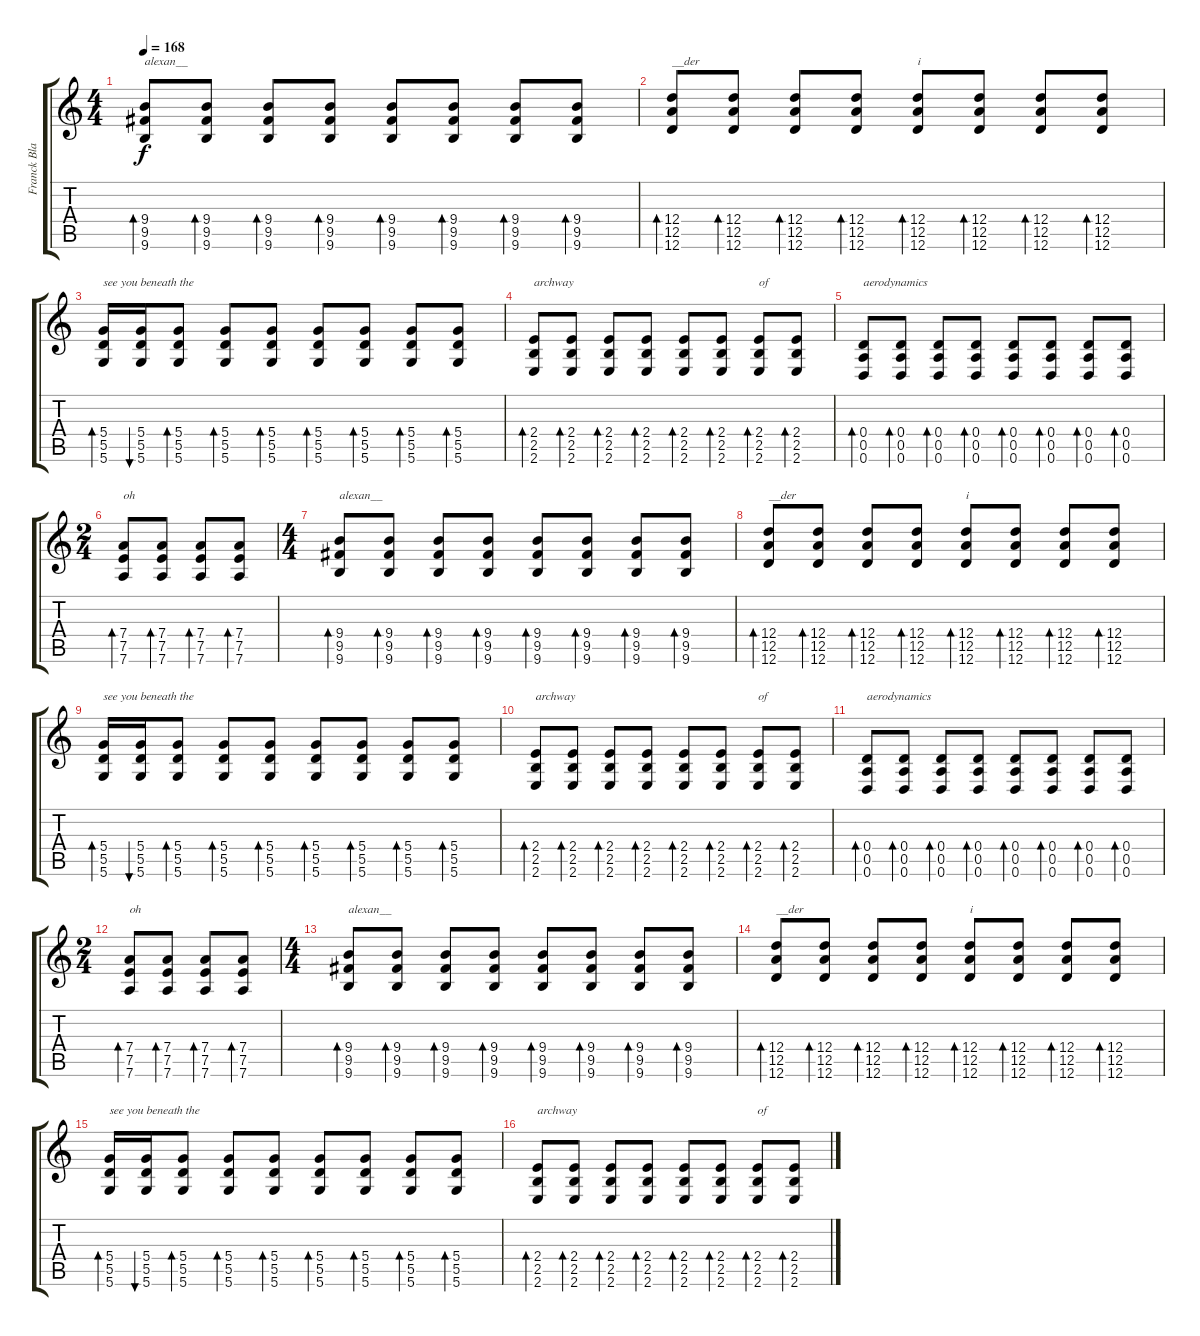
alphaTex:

\track ("Franck Black" "Franck Bla") {instrument distortionguitar}
\staff {score tabs}
\tuning (E4 B3 G3 D3 A2 D2) {hide}
\ts (4 4)
\tempo 168
\clef g2
\ks c
(9.4 9.5 9.6).8{bd 60 txt "alexan__" dy f} (9.4 9.5 9.6).8{bd 60} (9.4 9.5 9.6).8{bd 60} (9.4 9.5 9.6).8{bd 60} (9.4 9.5 9.6).8{bd 60} (9.4 9.5 9.6).8{bd 60} (9.4 9.5 9.6).8{bd 60} (9.4 9.5 9.6).8{bd 60} |
(12.4 12.5 12.6).8{bd 60 txt "__der"} (12.4 12.5 12.6).8{bd 60} (12.4 12.5 12.6).8{bd 60} (12.4 12.5 12.6).8{bd 60} (12.4 12.5 12.6).8{bd 60 txt "i"} (12.4 12.5 12.6).8{bd 60} (12.4 12.5 12.6).8{bd 60} (12.4 12.5 12.6).8{bd 60} |
(5.4 5.5 5.6).16{bd 60 txt "see you beneath the"} (5.4 5.5 5.6).16{bu 60} (5.4 5.5 5.6).8{bd 60} (5.4 5.5 5.6).8{bd 60} (5.4 5.5 5.6).8{bd 60} (5.4 5.5 5.6).8{bd 60} (5.4 5.5 5.6).8{bd 60} (5.4 5.5 5.6).8{bd 60} (5.4 5.5 5.6).8{bd 60} |
(2.4 2.5 2.6).8{bd 60 txt "archway"} (2.4 2.5 2.6).8{bd 60} (2.4 2.5 2.6).8{bd 60} (2.4 2.5 2.6).8{bd 60} (2.4 2.5 2.6).8{bd 60} (2.4 2.5 2.6).8{bd 60} (2.4 2.5 2.6).8{bd 60 txt "of"} (2.4 2.5 2.6).8{bd 60} |
(0.4 0.5 0.6).8{bd 60 txt "aerodynamics"} (0.4 0.5 0.6).8{bd 60} (0.4 0.5 0.6).8{bd 60} (0.4 0.5 0.6).8{bd 60} (0.4 0.5 0.6).8{bd 60} (0.4 0.5 0.6).8{bd 60} (0.4 0.5 0.6).8{bd 60} (0.4 0.5 0.6).8{bd 60} |
\ts (2 4)
(7.4 7.5 7.6).8{bd 60 txt "oh"} (7.4 7.5 7.6).8{bd 60} (7.4 7.5 7.6).8{bd 60} (7.4 7.5 7.6).8{bd 60} |
\ts (4 4)
(9.4 9.5 9.6).8{bd 60 txt "alexan__"} (9.4 9.5 9.6).8{bd 60} (9.4 9.5 9.6).8{bd 60} (9.4 9.5 9.6).8{bd 60} (9.4 9.5 9.6).8{bd 60} (9.4 9.5 9.6).8{bd 60} (9.4 9.5 9.6).8{bd 60} (9.4 9.5 9.6).8{bd 60} |
(12.4 12.5 12.6).8{bd 60 txt "__der"} (12.4 12.5 12.6).8{bd 60} (12.4 12.5 12.6).8{bd 60} (12.4 12.5 12.6).8{bd 60} (12.4 12.5 12.6).8{bd 60 txt "i"} (12.4 12.5 12.6).8{bd 60} (12.4 12.5 12.6).8{bd 60} (12.4 12.5 12.6).8{bd 60} |
(5.4 5.5 5.6).16{bd 60 txt "see you beneath the"} (5.4 5.5 5.6).16{bu 60} (5.4 5.5 5.6).8{bd 60} (5.4 5.5 5.6).8{bd 60} (5.4 5.5 5.6).8{bd 60} (5.4 5.5 5.6).8{bd 60} (5.4 5.5 5.6).8{bd 60} (5.4 5.5 5.6).8{bd 60} (5.4 5.5 5.6).8{bd 60} |
(2.4 2.5 2.6).8{bd 60 txt "archway"} (2.4 2.5 2.6).8{bd 60} (2.4 2.5 2.6).8{bd 60} (2.4 2.5 2.6).8{bd 60} (2.4 2.5 2.6).8{bd 60} (2.4 2.5 2.6).8{bd 60} (2.4 2.5 2.6).8{bd 60 txt "of"} (2.4 2.5 2.6).8{bd 60} |
(0.4 0.5 0.6).8{bd 60 txt "aerodynamics"} (0.4 0.5 0.6).8{bd 60} (0.4 0.5 0.6).8{bd 60} (0.4 0.5 0.6).8{bd 60} (0.4 0.5 0.6).8{bd 60} (0.4 0.5 0.6).8{bd 60} (0.4 0.5 0.6).8{bd 60} (0.4 0.5 0.6).8{bd 60} |
\ts (2 4)
(7.4 7.5 7.6).8{bd 60 txt "oh"} (7.4 7.5 7.6).8{bd 60} (7.4 7.5 7.6).8{bd 60} (7.4 7.5 7.6).8{bd 60} |
\ts (4 4)
(9.4 9.5 9.6).8{bd 60 txt "alexan__"} (9.4 9.5 9.6).8{bd 60} (9.4 9.5 9.6).8{bd 60} (9.4 9.5 9.6).8{bd 60} (9.4 9.5 9.6).8{bd 60} (9.4 9.5 9.6).8{bd 60} (9.4 9.5 9.6).8{bd 60} (9.4 9.5 9.6).8{bd 60} |
(12.4 12.5 12.6).8{bd 60 txt "__der"} (12.4 12.5 12.6).8{bd 60} (12.4 12.5 12.6).8{bd 60} (12.4 12.5 12.6).8{bd 60} (12.4 12.5 12.6).8{bd 60 txt "i"} (12.4 12.5 12.6).8{bd 60} (12.4 12.5 12.6).8{bd 60} (12.4 12.5 12.6).8{bd 60} |
(5.4 5.5 5.6).16{bd 60 txt "see you beneath the"} (5.4 5.5 5.6).16{bu 60} (5.4 5.5 5.6).8{bd 60} (5.4 5.5 5.6).8{bd 60} (5.4 5.5 5.6).8{bd 60} (5.4 5.5 5.6).8{bd 60} (5.4 5.5 5.6).8{bd 60} (5.4 5.5 5.6).8{bd 60} (5.4 5.5 5.6).8{bd 60} |
(2.4 2.5 2.6).8{bd 60 txt "archway"} (2.4 2.5 2.6).8{bd 60} (2.4 2.5 2.6).8{bd 60} (2.4 2.5 2.6).8{bd 60} (2.4 2.5 2.6).8{bd 60} (2.4 2.5 2.6).8{bd 60} (2.4 2.5 2.6).8{bd 60 txt "of"} (2.4 2.5 2.6).8{bd 60}
